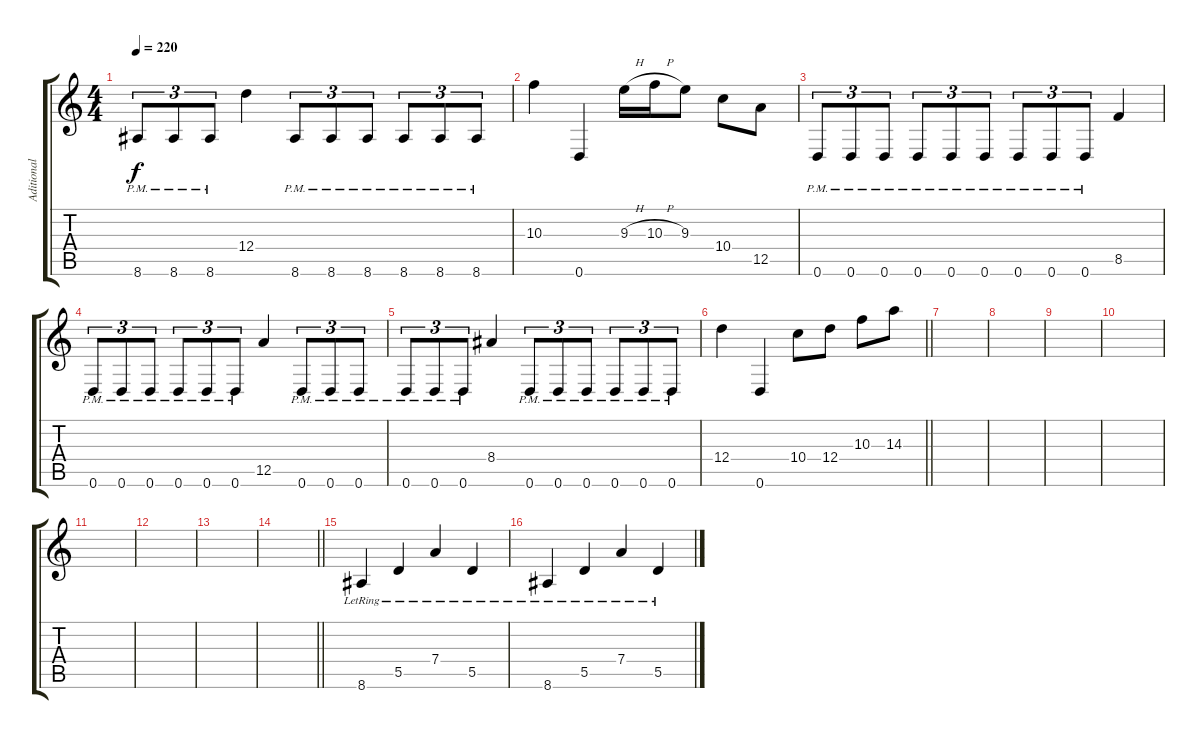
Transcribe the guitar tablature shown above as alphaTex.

\track ("Aditional Guitar" "Aditional ") {instrument distortionguitar}
\staff {score tabs}
\tuning (E4 B3 G3 D3 A2 D2) {hide}
\ts (4 4)
\tempo 220
\clef g2
\ks c
8.6{pm}.8{tu (3 2) dy f} 8.6{pm}.8{tu (3 2)} 8.6{pm}.8{tu (3 2)} 12.4.4 8.6{pm}.8{tu (3 2)} 8.6{pm}.8{tu (3 2)} 8.6{pm}.8{tu (3 2)} 8.6{pm}.8{tu (3 2)} 8.6{pm}.8{tu (3 2)} 8.6{pm}.8{tu (3 2)} |
10.3.4 0.6.4 9.3{h}.16 10.3{h}.16 9.3.8 10.4.8 12.5.8 |
0.6{pm}.8{tu (3 2)} 0.6{pm}.8{tu (3 2)} 0.6{pm}.8{tu (3 2)} 0.6{pm}.8{tu (3 2)} 0.6{pm}.8{tu (3 2)} 0.6{pm}.8{tu (3 2)} 0.6{pm}.8{tu (3 2)} 0.6{pm}.8{tu (3 2)} 0.6{pm}.8{tu (3 2)} 8.5.4 |
0.6{pm}.8{tu (3 2)} 0.6{pm}.8{tu (3 2)} 0.6{pm}.8{tu (3 2)} 0.6{pm}.8{tu (3 2)} 0.6{pm}.8{tu (3 2)} 0.6{pm}.8{tu (3 2)} 12.5.4 0.6{pm}.8{tu (3 2)} 0.6{pm}.8{tu (3 2)} 0.6{pm}.8{tu (3 2)} |
0.6{pm}.8{tu (3 2)} 0.6{pm}.8{tu (3 2)} 0.6{pm}.8{tu (3 2)} 8.4.4 0.6{pm}.8{tu (3 2)} 0.6{pm}.8{tu (3 2)} 0.6{pm}.8{tu (3 2)} 0.6{pm}.8{tu (3 2)} 0.6{pm}.8{tu (3 2)} 0.6{pm}.8{tu (3 2)} |
\barLineRight lightlight
12.4.4 0.6.4 10.4.8 12.4.8 10.3.8 14.3.8 |
|
|
|
|
|
|
|
\barLineRight lightlight
|
8.6{lr}.4{volume 16 balance 8 instrument acousticguitarsteel} 5.5{lr}.4 7.4{lr}.4 5.5{lr}.4 |
8.6{lr}.4 5.5{lr}.4 7.4{lr}.4 5.5{lr}.4
